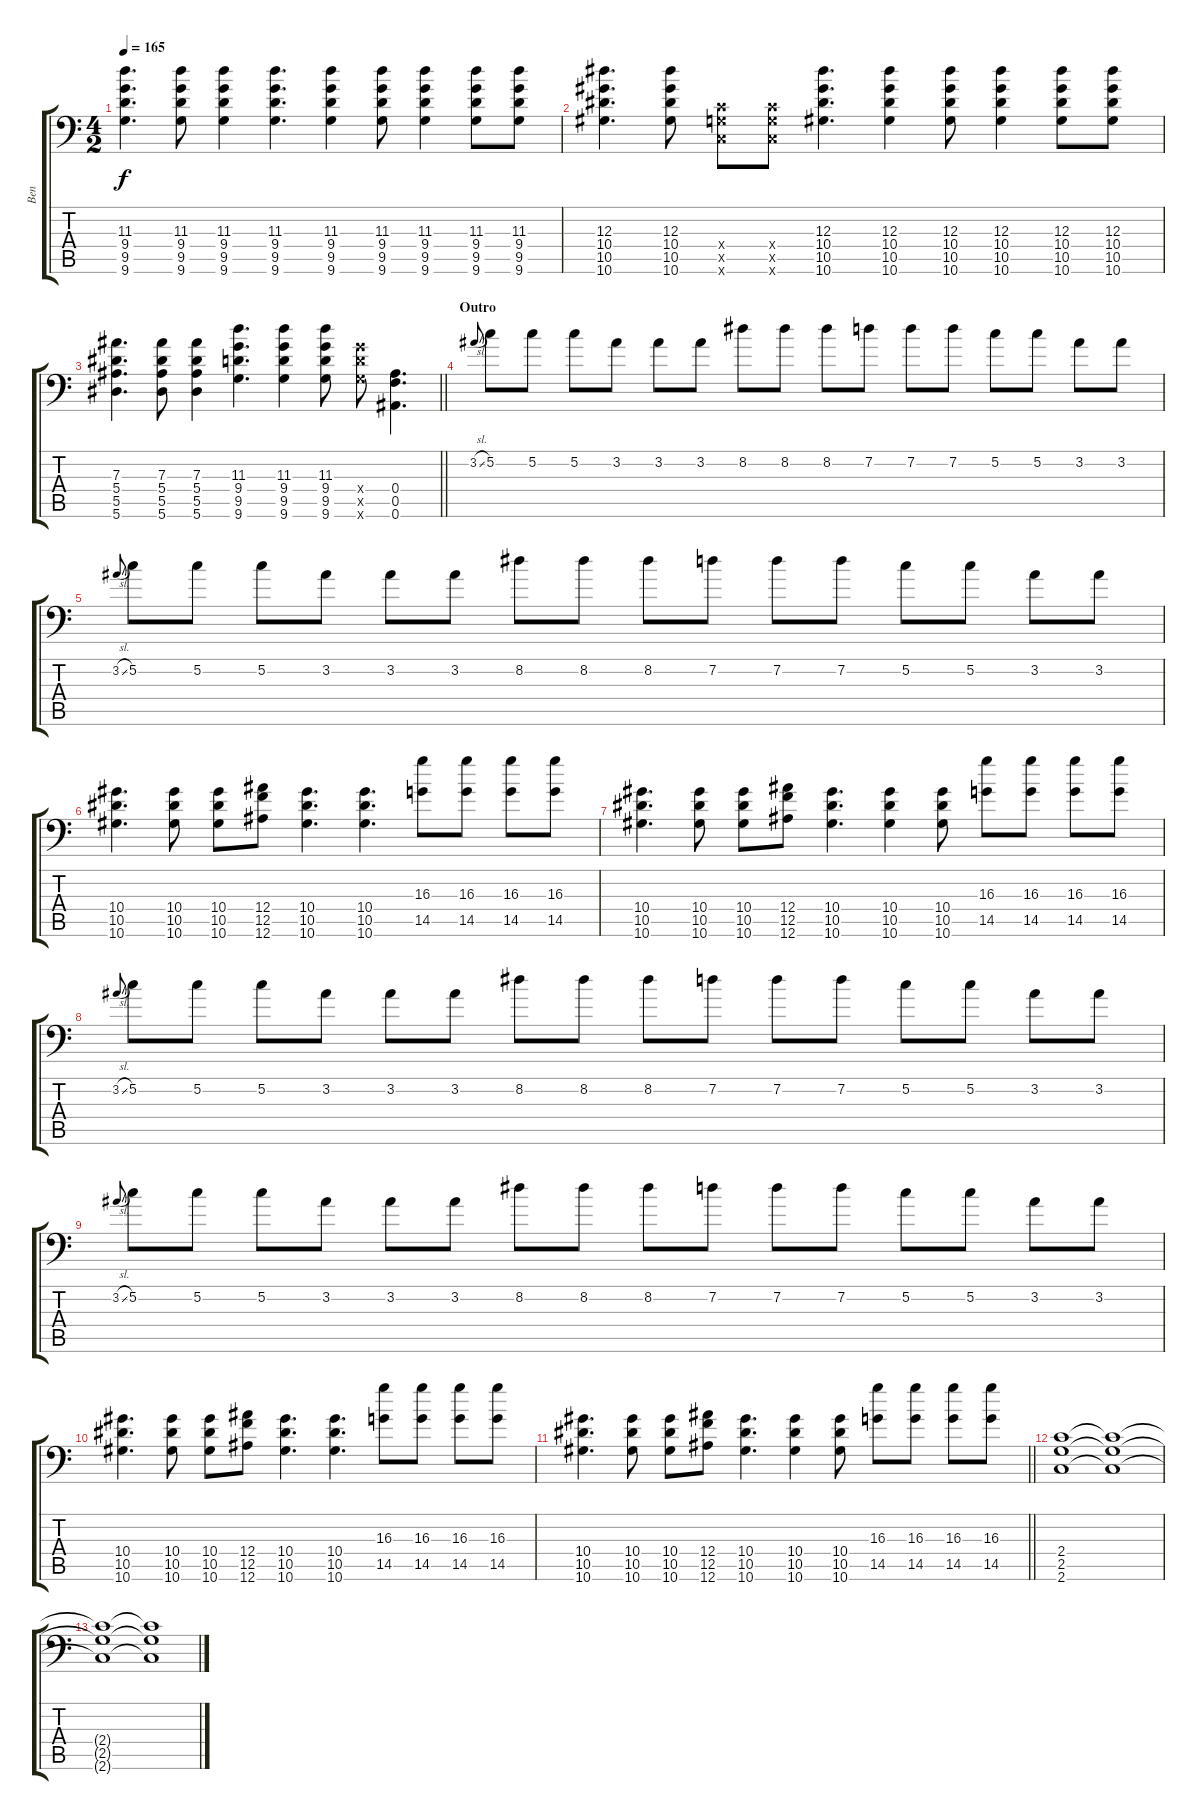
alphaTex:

\track ("Ben" "Ben") {instrument distortionguitar}
\staff {score tabs}
\tuning (C4 G3 Eb3 Bb2 F2 Bb1) {hide}
\ts (4 2)
\tempo 165
\clef f4
\ks c
(11.3 9.4 9.5 9.6).4{d dy f} (11.3 9.4 9.5 9.6).8 (11.3 9.4 9.5 9.6).4 (11.3 9.4 9.5 9.6).4{d} (11.3 9.4 9.5 9.6).4 (11.3 9.4 9.5 9.6).8 (11.3 9.4 9.5 9.6).4 (11.3 9.4 9.5 9.6).8 (11.3 9.4 9.5 9.6).8 |
(12.3 10.4 10.5 10.6).4{d} (12.3 10.4 10.5 10.6).8 (2.4{x} 2.5{x} 2.6{x}).8 (2.4{x} 2.5{x} 2.6{x}).8 (12.3 10.4 10.5 10.6).4{d} (12.3 10.4 10.5 10.6).4 (12.3 10.4 10.5 10.6).8 (12.3 10.4 10.5 10.6).4 (12.3 10.4 10.5 10.6).8 (12.3 10.4 10.5 10.6).8 |
\barLineRight lightlight
(7.3 5.4 5.5 5.6).4{d} (7.3 5.4 5.5 5.6).8 (7.3 5.4 5.5 5.6).4 (11.3 9.4 9.5 9.6).4{d} (11.3 9.4 9.5 9.6).4 (11.3 9.4 9.5 9.6).8 (9.4{x} 9.5{x} 9.6{x}).8 (0.4 0.5 0.6).4{d} |
\section ("" "Outro")
3.2{sl}.8{gr onbeat} 5.2.8 5.2.8 5.2.8 3.2.8 3.2.8 3.2.8 8.2.8 8.2.8 8.2.8 7.2.8 7.2.8 7.2.8 5.2.8 5.2.8 3.2.8 3.2.8 |
3.2{sl}.8{gr onbeat} 5.2.8 5.2.8 5.2.8 3.2.8 3.2.8 3.2.8 8.2.8 8.2.8 8.2.8 7.2.8 7.2.8 7.2.8 5.2.8 5.2.8 3.2.8 3.2.8 |
(10.4 10.5 10.6).4{d} (10.4 10.5 10.6).8 (10.4 10.5 10.6).8 (12.4 12.5 12.6).8 (10.4 10.5 10.6).4{d} (10.4 10.5 10.6).4{d} (16.3 14.5).8 (16.3 14.5).8 (16.3 14.5).8 (16.3 14.5).8 |
(10.4 10.5 10.6).4{d} (10.4 10.5 10.6).8 (10.4 10.5 10.6).8 (12.4 12.5 12.6).8 (10.4 10.5 10.6).4{d} (10.4 10.5 10.6).4 (10.4 10.5 10.6).8 (16.3 14.5).8 (16.3 14.5).8 (16.3 14.5).8 (16.3 14.5).8 |
3.2{sl}.8{gr onbeat} 5.2.8 5.2.8 5.2.8 3.2.8 3.2.8 3.2.8 8.2.8 8.2.8 8.2.8 7.2.8 7.2.8 7.2.8 5.2.8 5.2.8 3.2.8 3.2.8 |
3.2{sl}.8{gr onbeat} 5.2.8 5.2.8 5.2.8 3.2.8 3.2.8 3.2.8 8.2.8 8.2.8 8.2.8 7.2.8 7.2.8 7.2.8 5.2.8 5.2.8 3.2.8 3.2.8 |
(10.4 10.5 10.6).4{d} (10.4 10.5 10.6).8 (10.4 10.5 10.6).8 (12.4 12.5 12.6).8 (10.4 10.5 10.6).4{d} (10.4 10.5 10.6).4{d} (16.3 14.5).8 (16.3 14.5).8 (16.3 14.5).8 (16.3 14.5).8 |
\barLineRight lightlight
(10.4 10.5 10.6).4{d} (10.4 10.5 10.6).8 (10.4 10.5 10.6).8 (12.4 12.5 12.6).8 (10.4 10.5 10.6).4{d} (10.4 10.5 10.6).4 (10.4 10.5 10.6).8 (16.3 14.5).8 (16.3 14.5).8 (16.3 14.5).8 (16.3 14.5).8 |
(2.4 2.5 2.6).1 (2.4{t} 2.5{t} 2.6{t}).1 |
(2.4{t} 2.5{t} 2.6{t}).1 (2.4{t} 2.5{t} 2.6{t}).1
